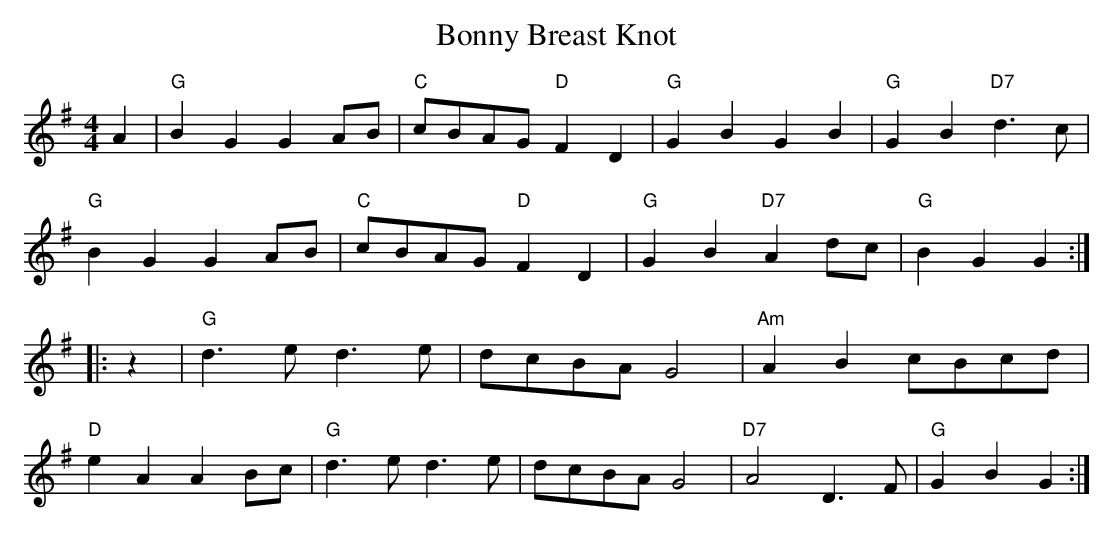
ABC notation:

X:1
T:Bonny Breast Knot
M:4/4
L:1/4
K:G
A|"G"BG GA/2B/2|"C"c/2B/2A/2G/2 "D"FD|"G"GB GB|"G"GB "D7"d3/2c/2|
"G"BG GA/2B/2|"C"c/2B/2A/2G/2 "D"FD|"G"GB "D7"Ad/2c/2|"G"BG G:|
|:z|"G"d3/2e/2 d3/2e/2|d/2c/2B/2A/2 G2|"Am"AB c/2B/2c/2d/2|
"D"eA AB/2c/2|"G"d3/2e/2 d3/2e/2|d/2c/2B/2A/2 G2|"D7"A2 D3/2F/2|"G"GB G:|
